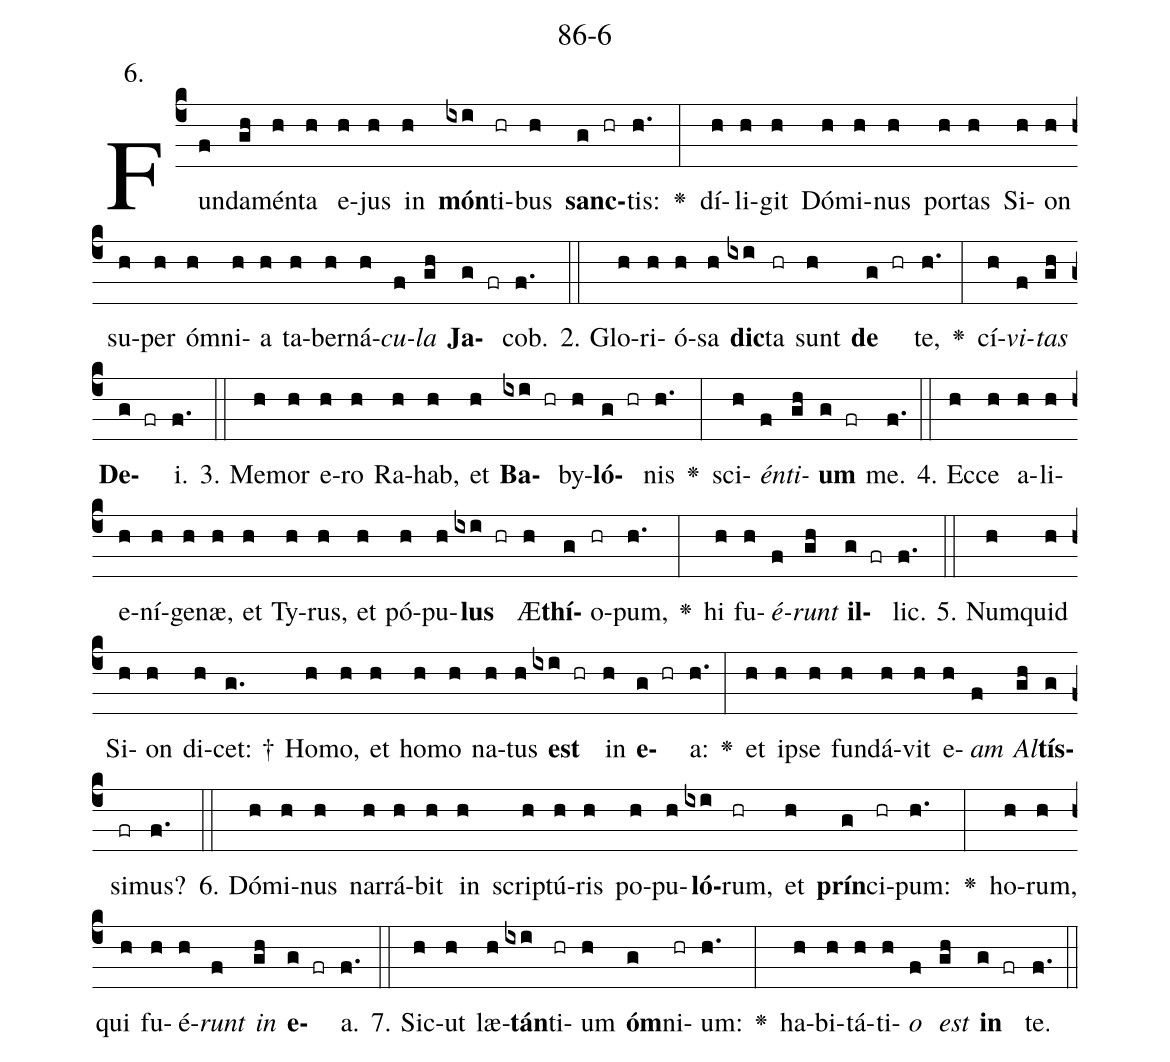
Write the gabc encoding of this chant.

name: 86-6;
annotation: 6.;
%%
(c4)Fun(f)da(gh)mén(h)ta(h) e(h)jus(h) in(h) <b>món</b>(ixi)ti(hr)bus(h) <b>sanc</b>(g hr)tis:(h.) <v>\greheightstar</v>(:) dí(h)li(h)git(h) Dó(h)mi(h)nus(h) por(h)tas(h) Si(h)on(h) su(h)per(h) óm(h)ni(h)a(h) ta(h)ber(h)ná(h)<i>cu</i>(f)<i>la</i>(gh) <b>Ja</b>(g fr)cob.(f.) (::)
2. Glo(h)ri(h)ó(h)sa(h) <b>dic</b>(ixi)ta(hr) sunt(h) <b>de</b>(g hr) te,(h.) <v>\greheightstar</v>(:) cí(h)<i>vi</i>(f)<i>tas</i>(gh) <b>De</b>(g fr)i.(f.) (::)
3. Me(h)mor(h) e(h)ro(h) Ra(h)hab,(h) et(h) <b>Ba</b>(ixi hr)by(h)<b>ló</b>(g hr)nis(h.) <v>\greheightstar</v>(:) sci(h)<i>én</i>(f)<i>ti</i>(gh)<b>um</b>(g fr) me.(f.) (::)
4. Ec(h)ce(h) a(h)li(h)e(h)ní(h)ge(h)næ,(h) et(h) Ty(h)rus,(h) et(h) pó(h)pu(h)<b>lus</b>(ixi hr) Æ(h)<b>thí</b>(g)o(hr)pum,(h.) <v>\greheightstar</v>(:) hi(h) fu(h)<i>é</i>(f)<i>runt</i>(gh) <b>il</b>(g fr)lic.(f.) (::)
5. Num(h)quid(h) Si(h)on(h) di(h)cet: †(g.) Ho(h)mo,(h) et(h) ho(h)mo(h) na(h)tus(h) <b>est</b>(ixi hr) in(h) <b>e</b>(g hr)a:(h.) <v>\greheightstar</v>(:) et(h) ip(h)se(h) fun(h)dá(h)vit(h) e(h)<i>am</i>(f) <i>Al</i>(gh)<b>tís</b>(g)si(fr)mus?(f.) (::)
6. Dó(h)mi(h)nus(h) nar(h)rá(h)bit(h) in(h) scrip(h)tú(h)ris(h) po(h)pu(h)<b>ló</b>(ixi)rum,(hr) et(h) <b>prín</b>(g)ci(hr)pum:(h.) <v>\greheightstar</v>(:) ho(h)rum,(h) qui(h) fu(h)é(h)<i>runt</i>(f) <i>in</i>(gh) <b>e</b>(g fr)a.(f.) (::)
7. Sic(h)ut(h) læ(h)<b>tán</b>(ixi)ti(hr)um(h) <b>óm</b>(g)ni(hr)um:(h.) <v>\greheightstar</v>(:) ha(h)bi(h)tá(h)ti(h)<i>o</i>(f) <i>est</i>(gh) <b>in</b>(g fr) te.(f.) (::)
